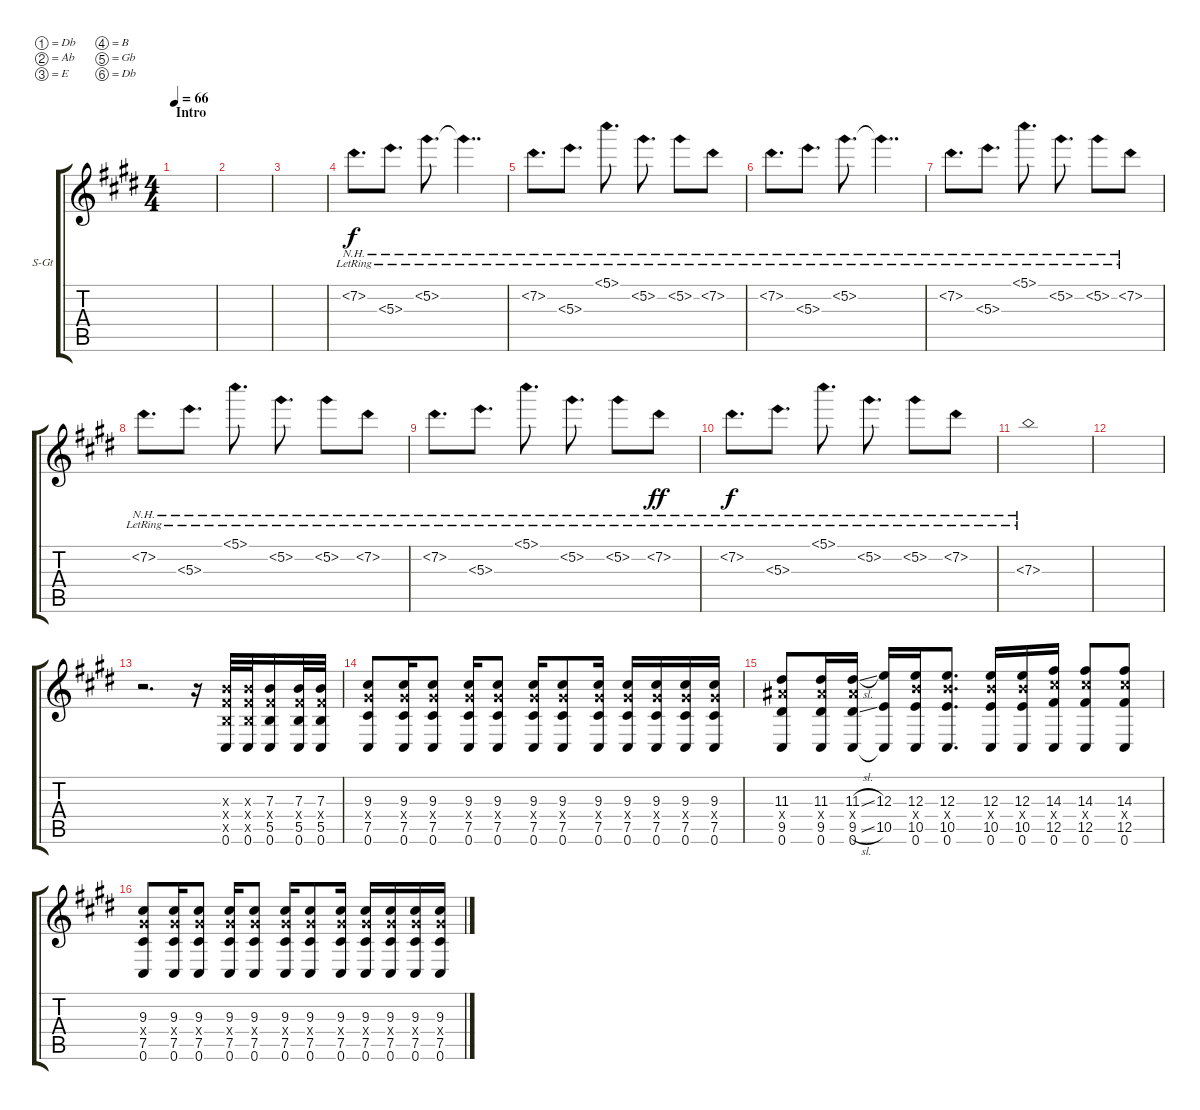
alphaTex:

\defaultSystemsLayout 4
\bracketExtendMode groupsimilarinstruments
\firstSystemTrackNameOrientation horizontal
\otherSystemsTrackNameOrientation horizontal
\track ("Steel Guitar" "S-Gt") {instrument acousticguitarsteel}
\staff {score tabs}
\tuning (Db4 Ab3 E3 B2 Gb2 Db2)
\ts (4 4)
\section ("" "Intro")
\tempo 66
\clef g2
\ks c#minor
|
|
|
7.2{nh lr}.8{d} 5.3{nh lr}.8{d} 5.2{nh lr}.8{d} 5.2{nh lr t}.4{dd} |
7.2{nh lr}.8{d} 5.3{nh lr}.8{d} 5.1{nh lr}.8{d} 5.2{nh lr}.8{d} 5.2{nh lr}.8 7.2{nh lr}.8 |
7.2{nh lr}.8{d} 5.3{nh lr}.8{d} 5.2{nh lr}.8{d} 5.2{nh lr t}.4{dd} |
7.2{nh lr}.8{d} 5.3{nh lr}.8{d} 5.1{nh lr}.8{d} 5.2{nh lr}.8{d} 5.2{nh lr}.8 7.2{nh lr}.8 |
7.2{nh lr}.8{d} 5.3{nh lr}.8{d} 5.1{nh lr}.8{d} 5.2{nh lr}.8{d} 5.2{nh lr}.8 7.2{nh lr}.8 |
7.2{nh lr}.8{d} 5.3{nh lr}.8{d} 5.1{nh lr}.8{d} 5.2{nh lr}.8{d} 5.2{nh lr}.8 7.2{nh lr}.8{dy ff} |
7.2{nh lr}.8{d dy f} 5.3{nh lr}.8{d} 5.1{nh lr}.8{d} 5.2{nh lr}.8{d} 5.2{nh lr}.8 7.2{nh lr}.8 |
7.3{nh lr}.1 |
|
r.2{d} r.16 (0.6 5.5{x} 7.4{x} 7.3{x}).32 (0.6 7.3{x} 7.4{x} 5.5{x}).32 (0.6 5.5 7.3 7.4{x}).16 (0.6 5.5 7.3 7.4{x}).32 (0.6 5.5 7.3 7.4{x}).32 |
(0.6 7.5 9.4{x} 9.3).8 (0.6 7.5 9.4{x} 9.3).16 (0.6 7.5 9.4{x} 9.3).8 (0.6 7.5 9.4{x} 9.3).16 (0.6 7.5 9.4{x} 9.3).8 (0.6 7.5 9.4{x} 9.3).16 (0.6 7.5 9.4{x} 9.3).8 (0.6 7.5 9.4{x} 9.3).16 (0.6 7.5 9.4{x} 9.3).16 (0.6 7.5 9.4{x} 9.3).16 (0.6 7.5 9.4{x} 9.3).16 (0.6 7.5 9.4{x} 9.3).16 |
(0.6 9.5 11.4{x} 11.3).8 (0.6 9.5 11.4{x} 11.3).16 (0.6 9.5{sl} 11.4{x} 11.3{sl}).16 (0.6{t} 10.5 12.3).16 (0.6 10.5 12.4{x} 12.3).16 (0.6 10.5 12.4{x} 12.3).8{d} (0.6 10.5 12.4{x} 12.3).16 (0.6 10.5 12.4{x} 12.3).16 (0.6 12.5 14.4{x} 14.3).16 (0.6 12.5 14.4{x} 14.3).8 (0.6 12.5 14.4{x} 14.3).8 |
(0.6 7.5 9.4{x} 9.3).8 (0.6 7.5 9.4{x} 9.3).16 (0.6 7.5 9.4{x} 9.3).8 (0.6 7.5 9.4{x} 9.3).16 (0.6 7.5 9.4{x} 9.3).8 (0.6 7.5 9.4{x} 9.3).16 (0.6 7.5 9.4{x} 9.3).8 (0.6 7.5 9.4{x} 9.3).16 (0.6 7.5 9.4{x} 9.3).16 (0.6 7.5 9.4{x} 9.3).16 (0.6 7.5 9.4{x} 9.3).16 (0.6 7.5 9.4{x} 9.3).16
